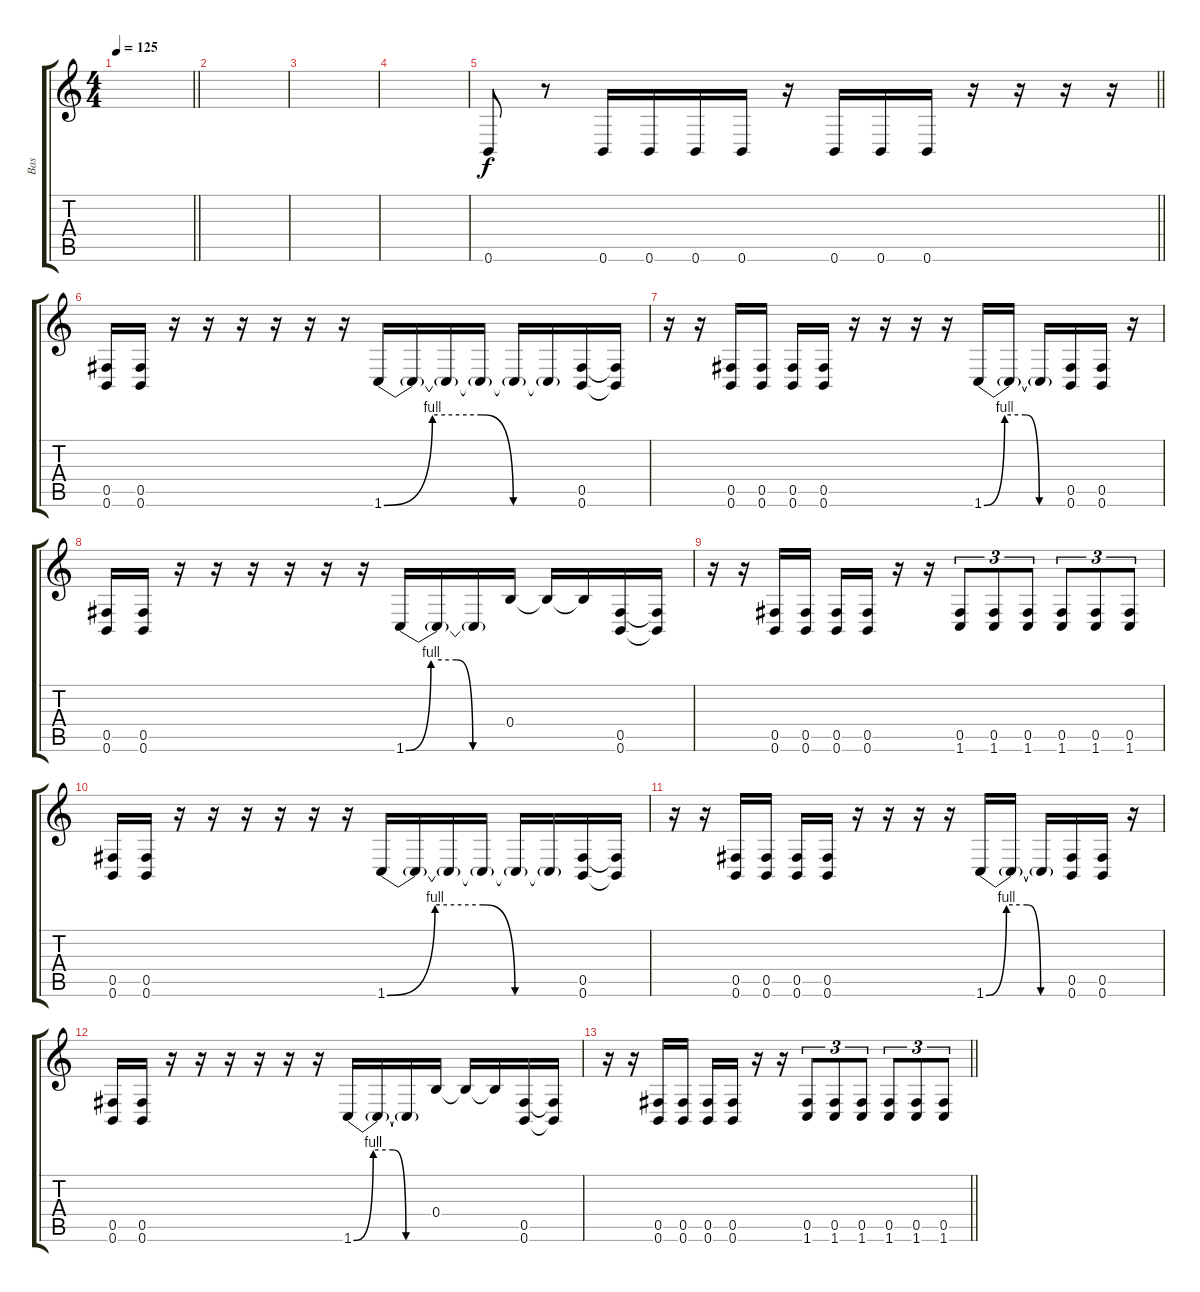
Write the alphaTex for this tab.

\track ("Bas" "Bas") {instrument electricbassfinger}
\staff {score tabs}
\tuning (Db4 Ab3 E3 B2 Gb2 B1) {hide}
\ts (4 4)
\tempo 125
\clef g2
\barLineRight lightlight
\ks c
|
|
|
|
\barLineRight lightlight
0.6.8 r.8 0.6.16 0.6.16 0.6.16 0.6.16 r.16 0.6.16 0.6.16 0.6.16 r.16 r.16 r.16 r.16 |
(0.5 0.6).16 (0.5 0.6).16 r.16 r.16 r.16 r.16 r.16 r.16 1.6{be (custom 0 0 15 4 30 4 40 0 60 0)}.16 1.6{t}.16 1.6{t}.16 1.6{t}.16 1.6{t}.16 1.6{t}.16 (0.5 0.6).16 (0.5{t} 0.6{t}).16 |
r.16 r.16 (0.5 0.6).16 (0.5 0.6).16 (0.5 0.6).16 (0.5 0.6).16 r.16 r.16 r.16 r.16 1.6{be (custom 0 0 15 4 30 4 40 0 60 0)}.16 1.6{t}.16 1.6{t}.16 (0.5 0.6).16 (0.5 0.6).16 r.16 |
(0.5 0.6).16 (0.5 0.6).16 r.16 r.16 r.16 r.16 r.16 r.16 1.6{be (custom 0 0 15 4 30 4 40 0 60 0)}.16 1.6{t}.16 1.6{t}.16 0.4.16 0.4{t}.16 0.4{t}.16 (0.5 0.6).16 (0.5{t} 0.6{t}).16 |
r.16 r.16 (0.5 0.6).16 (0.5 0.6).16 (0.5 0.6).16 (0.5 0.6).16 r.16 r.16 (0.5 1.6).8{tu (3 2)} (0.5 1.6).8{tu (3 2)} (0.5 1.6).8{tu (3 2)} (0.5 1.6).8{tu (3 2)} (0.5 1.6).8{tu (3 2)} (0.5 1.6).8{tu (3 2)} |
(0.5 0.6).16 (0.5 0.6).16 r.16 r.16 r.16 r.16 r.16 r.16 1.6{be (custom 0 0 15 4 30 4 40 0 60 0)}.16 1.6{t}.16 1.6{t}.16 1.6{t}.16 1.6{t}.16 1.6{t}.16 (0.5 0.6).16 (0.5{t} 0.6{t}).16 |
r.16 r.16 (0.5 0.6).16 (0.5 0.6).16 (0.5 0.6).16 (0.5 0.6).16 r.16 r.16 r.16 r.16 1.6{be (custom 0 0 15 4 30 4 40 0 60 0)}.16 1.6{t}.16 1.6{t}.16 (0.5 0.6).16 (0.5 0.6).16 r.16 |
(0.5 0.6).16 (0.5 0.6).16 r.16 r.16 r.16 r.16 r.16 r.16 1.6{be (custom 0 0 15 4 30 4 40 0 60 0)}.16 1.6{t}.16 1.6{t}.16 0.4.16 0.4{t}.16 0.4{t}.16 (0.5 0.6).16 (0.5{t} 0.6{t}).16 |
\barLineRight lightlight
r.16 r.16 (0.5 0.6).16 (0.5 0.6).16 (0.5 0.6).16 (0.5 0.6).16 r.16 r.16 (0.5 1.6).8{tu (3 2)} (0.5 1.6).8{tu (3 2)} (0.5 1.6).8{tu (3 2)} (0.5 1.6).8{tu (3 2)} (0.5 1.6).8{tu (3 2)} (0.5 1.6).8{tu (3 2)}
